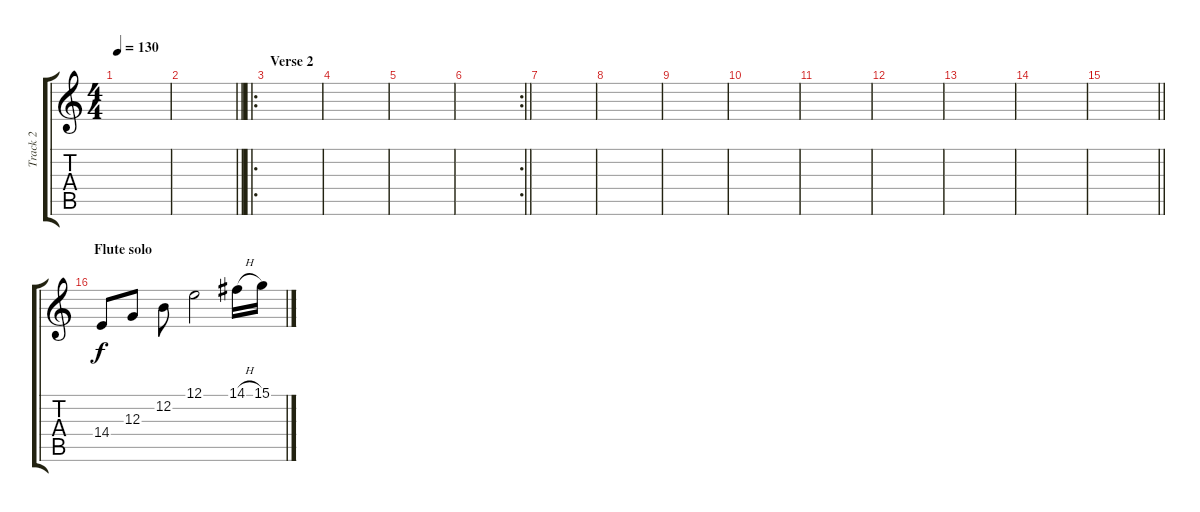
\track ("Track 2" "Track 2") {instrument flute}
\staff {score tabs}
\tuning (E4 B3 G3 D3 A2 E2) {hide}
\ts (4 4)
\tempo 130
\clef g2
\ks c
|
\barLineRight lightlight
|
\ro
\section ("" "Verse 2")
|
|
|
\rc 2
\barLineRight lightlight
|
|
|
|
|
|
|
|
|
\barLineRight lightlight
|
\section ("" "Flute solo")
14.4.8 12.3.8 12.2.8 12.1.2 14.1{h}.16 15.1.16
